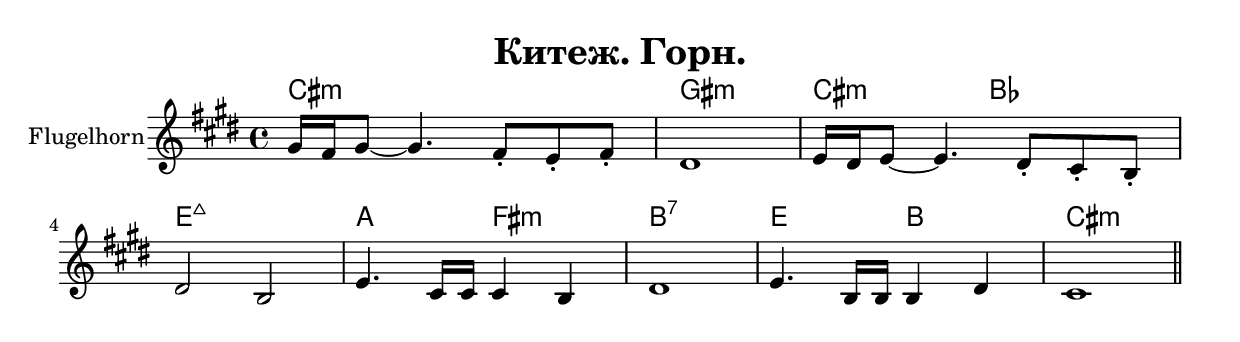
\version "2.18.2"


\header{
	title="Китеж. Горн."
}

Hrm = \chordmode{
	cis1:m | gis:m |
	cis2:m bes | e1:maj
	a2 fis:m | b1:7 |
	e2 b | cis1:m |
}

Horn = {
	\time 4/4
	\key cis \minor
	\relative c''{
		gis16 fis gis8 ~gis4. fis8-. e-. fis-. | dis1 |
		e16 dis e8~e4. dis8-. cis-. b-. | dis2 b |
		% fis4. cis16 cis cis2~ | cis1 |
		% e4. b16 b b2~ | b1 |
		e4. cis16 cis cis4 b4 | dis1 |
		e4. b16 b b4 dis | cis1 \bar "||"
	}
}


<<
	\new ChordNames{
		\Hrm
	}
	\new Staff{
		\set Staff.instrumentName="Flugelhorn"
		\clef treble
		\Horn
	}
>>
